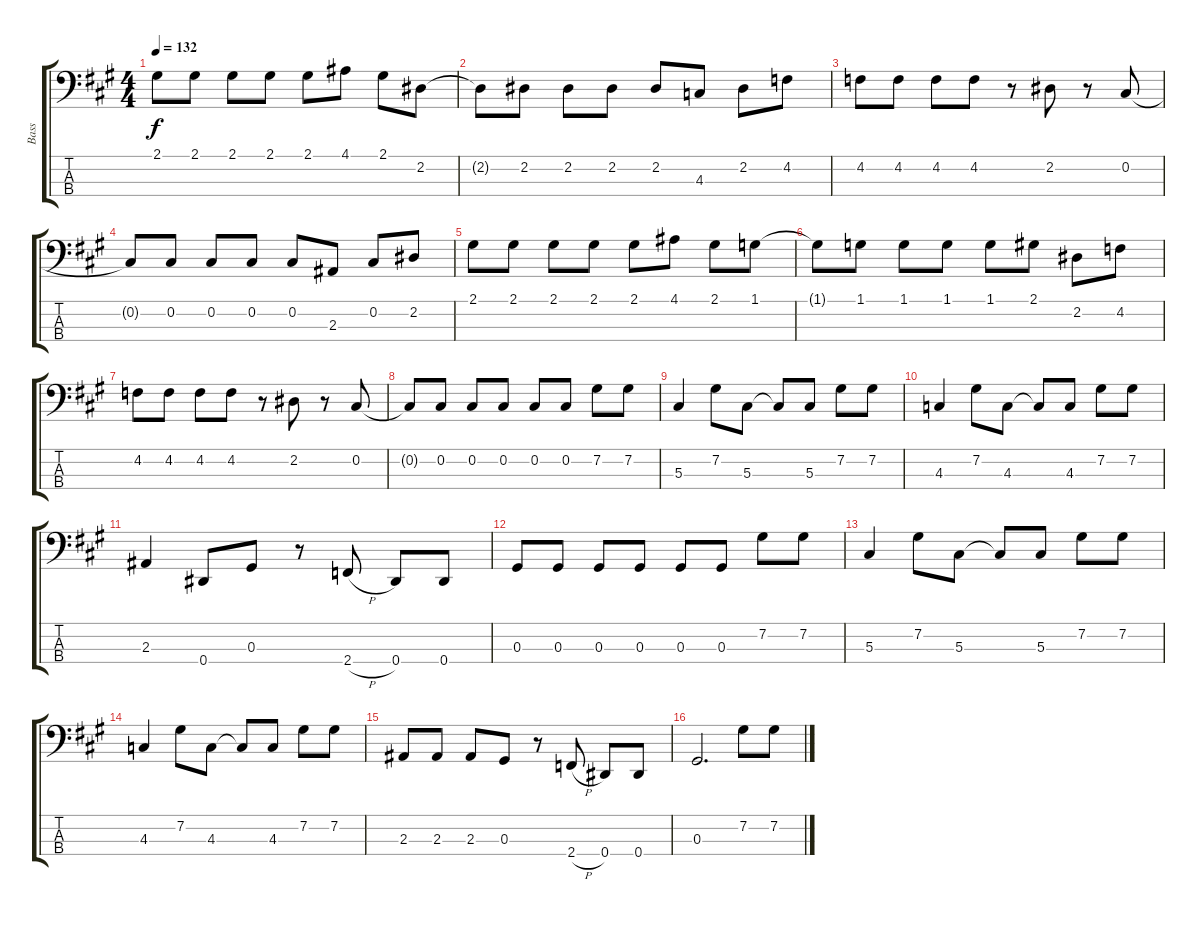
\track ("Bass" "Bass") {instrument electricbasspick}
\staff {score tabs}
\tuning (Gb2 Db2 Ab1 Eb1) {hide}
\ts (4 4)
\tempo 132
\clef f4
\ks a
2.1.8{dy f} 2.1.8 2.1.8 2.1.8 2.1.8 4.1.8 2.1.8 2.2.8 |
2.2{t}.8 2.2.8 2.2.8 2.2.8 2.2.8 4.3.8 2.2.8 4.2.8 |
4.2.8 4.2.8 4.2.8 4.2.8 r.8 2.2.8 r.8 0.2.8 |
0.2{t}.8 0.2.8 0.2.8 0.2.8 0.2.8 2.3.8 0.2.8 2.2.8 |
2.1.8 2.1.8 2.1.8 2.1.8 2.1.8 4.1.8 2.1.8 1.1.8 |
1.1{t}.8 1.1.8 1.1.8 1.1.8 1.1.8 2.1.8 2.2.8 4.2.8 |
4.2.8 4.2.8 4.2.8 4.2.8 r.8 2.2.8 r.8 0.2.8 |
0.2{t}.8 0.2.8 0.2.8 0.2.8 0.2.8 0.2.8 7.2.8 7.2.8 |
5.3.4 7.2.8 5.3.8 5.3{t}.8 5.3.8 7.2.8 7.2.8 |
4.3.4 7.2.8 4.3.8 4.3{t}.8 4.3.8 7.2.8 7.2.8 |
2.3.4 0.4.8 0.3.8 r.8 2.4{h}.8 0.4.8 0.4.8 |
0.3.8 0.3.8 0.3.8 0.3.8 0.3.8 0.3.8 7.2.8 7.2.8 |
5.3.4 7.2.8 5.3.8 5.3{t}.8 5.3.8 7.2.8 7.2.8 |
4.3.4 7.2.8 4.3.8 4.3{t}.8 4.3.8 7.2.8 7.2.8 |
2.3.8 2.3.8 2.3.8 0.3.8 r.8 2.4{h}.8 0.4.8 0.4.8 |
0.3.2{d} 7.2.8 7.2.8
